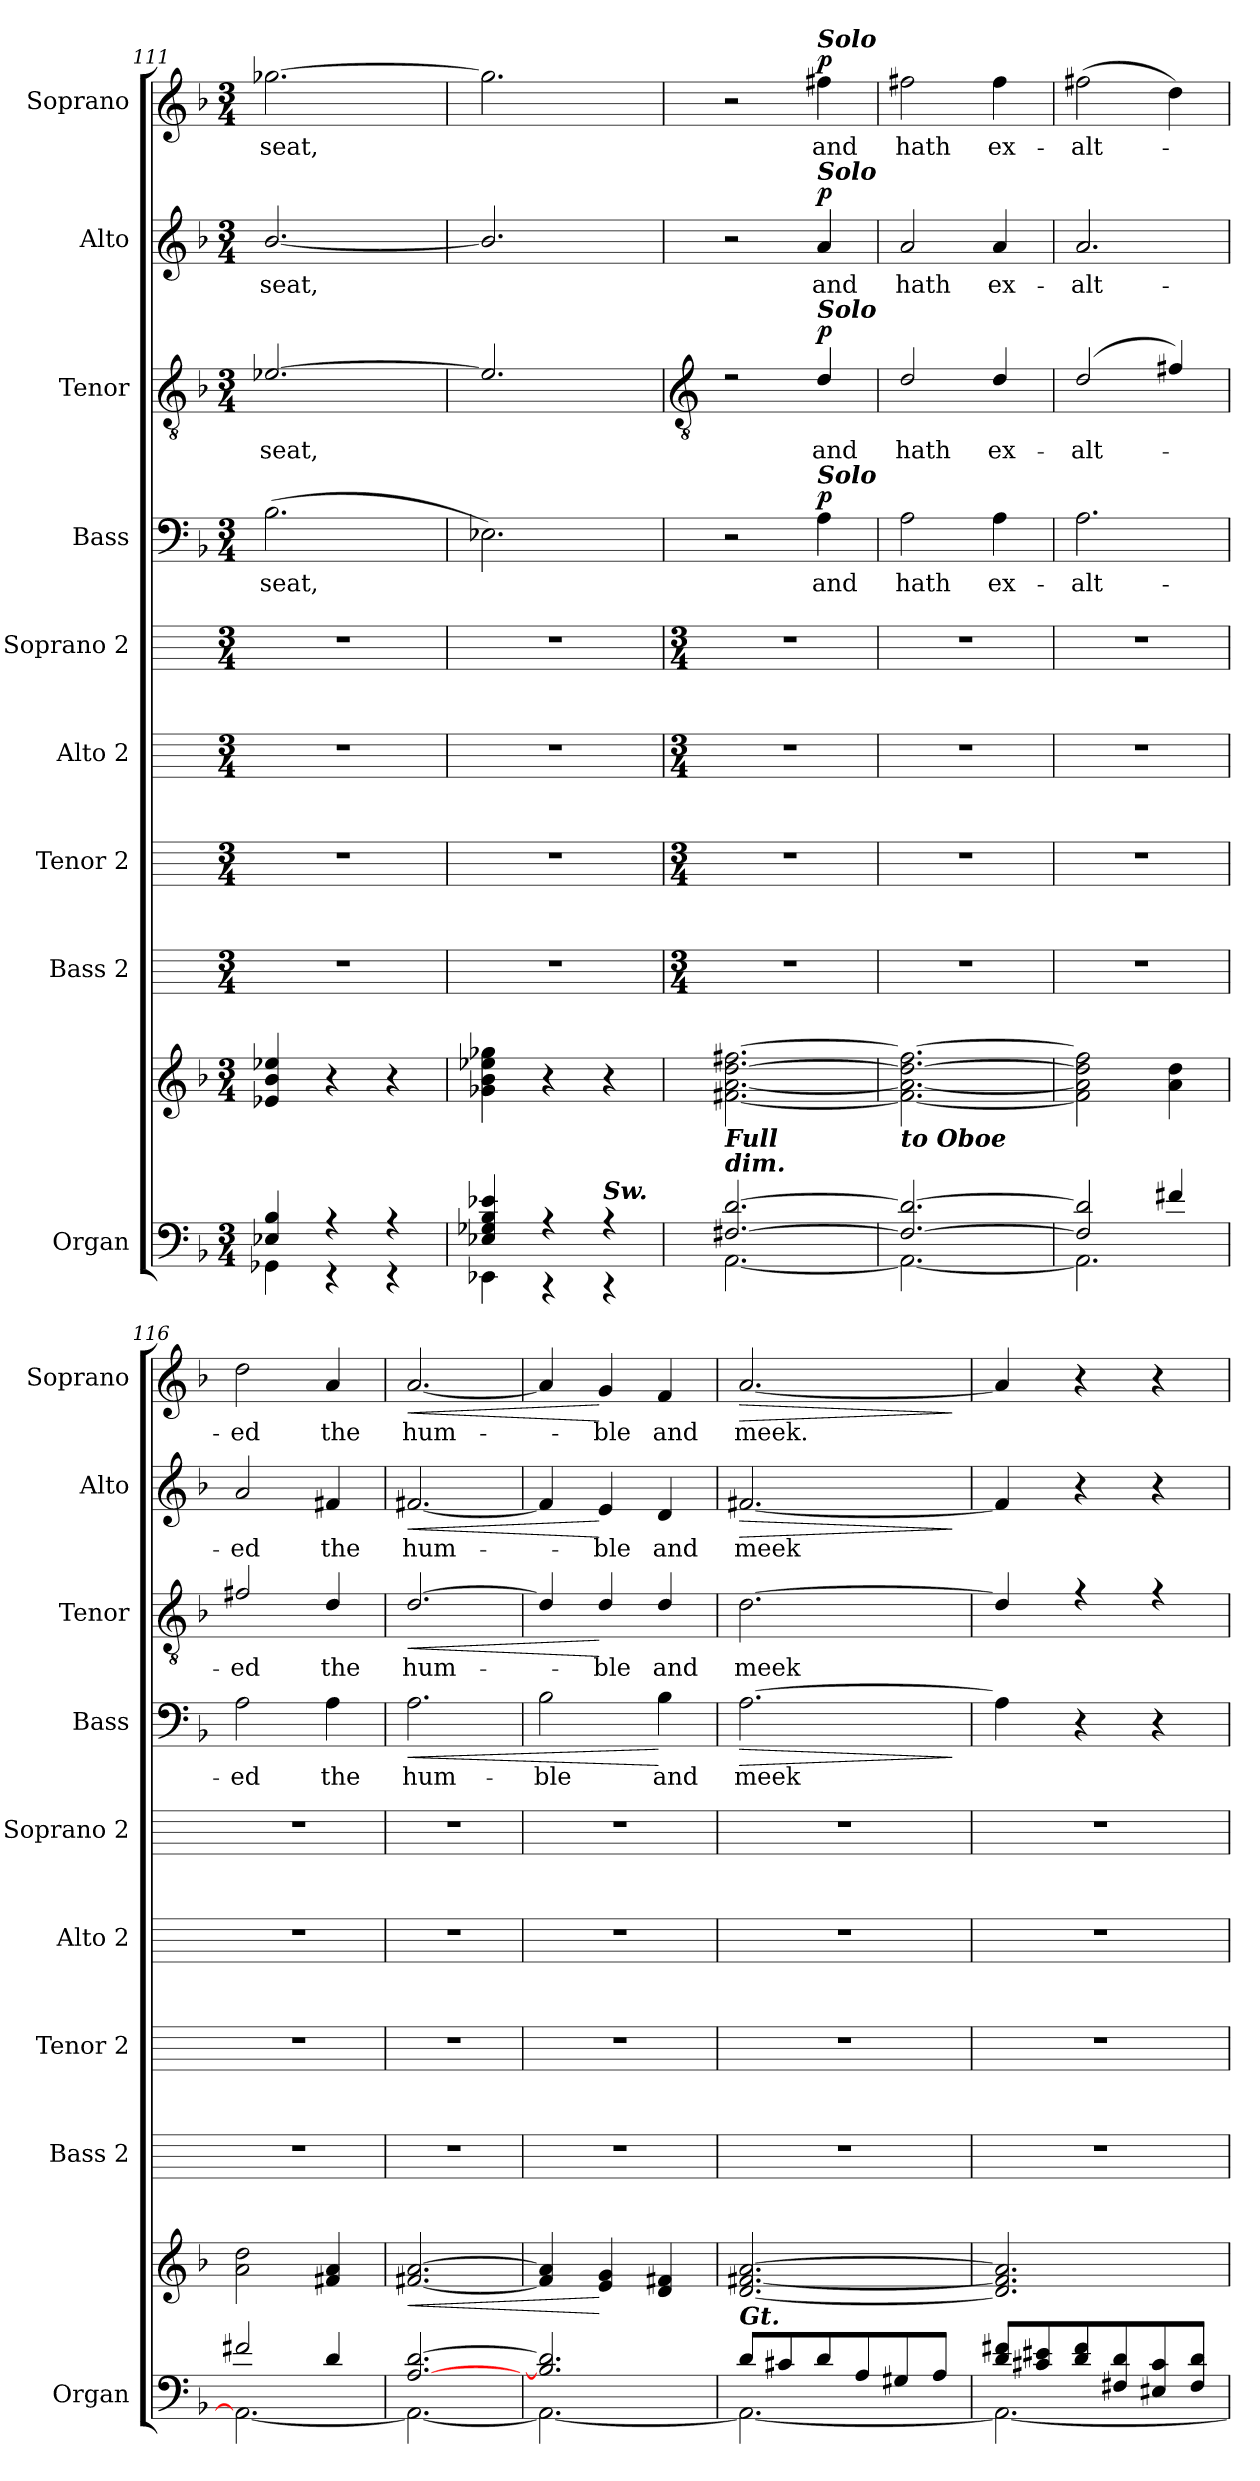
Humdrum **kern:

**kern	**kern	**dynam	**kern	**kern	**kern	**kern	**kern	**text	**dynam	**kern	**text	**dynam	**kern	**text	**dynam	**kern	**text	**dynam
*part9	*part9	*part9	*part8	*part7	*part6	*part5	*part4	*part4	*part4	*part3	*part3	*part3	*part2	*part2	*part2	*part1	*part1	*part1
*staff10	*staff9	*staff9/10	*staff8	*staff7	*staff6	*staff5	*staff4	*staff4	*staff4	*staff3	*staff3	*staff3	*staff2	*staff2	*staff2	*staff1	*staff1	*staff1
*I"Organ	*	*	*I"Bass 2	*I"Tenor 2	*I"Alto 2	*I"Soprano 2	*I"Bass	*	*	*I"Tenor	*	*	*I"Alto	*	*	*I"Soprano	*	*
*I'Organ	*	*	*I'Bass 2	*I'Tenor 2	*I'Alto 2	*I'Soprano 2	*I'Bass	*	*	*I'Tenor	*	*	*I'Alto	*	*	*I'Soprano	*	*
*clefF4	*clefG2	*	*	*	*	*	*clefF4	*	*	*clefGv2	*	*	*clefG2	*	*	*clefG2	*	*
*k[b-]	*k[b-]	*	*	*	*	*	*k[b-]	*	*	*k[b-]	*	*	*k[b-]	*	*	*k[b-]	*	*
*F:	*F:	*	*	*	*	*	*F:	*	*	*F:	*	*	*F:	*	*	*F:	*	*
*M3/4	*M3/4	*	*M3/4	*M3/4	*M3/4	*M3/4	*M3/4	*	*	*M3/4	*	*	*M3/4	*	*	*M3/4	*	*
=111	=111	=111	=111	=111	=111	=111	=111	=111	=111	=111	=111	=111	=111	=111	=111	=111	=111	=111
*^	*	*	*	*	*	*	*	*	*	*^	*	*	*	*	*	*	*	*
!	!	!	!	!	!	!	!	!	!LO:LY:b	!	!	!LO:N:vis=1	!LO:LY:b	!	!	!LO:LY:b	!	!	!LO:LY:b	!
4E-X/ 4B-/	4GG-X\	4e-X 4b- 4ee-X	.	2.r	2.r	2.r	2.r	(>2.B-	seat,	.	[2.e-X	2.ryy	seat,	.	[2.b-/	seat,	.	[2.gg-X	seat,	.
4r	4r	4r	.	.	.	.	.	.	.	.	.	.	.	.	.	.	.	.	.	.
4r	4r	4r	.	.	.	.	.	.	.	.	.	.	.	.	.	.	.	.	.	.
=112	=112	=112	=112	=112	=112	=112	=112	=112	=112	=112	=112	=112	=112	=112	=112	=112	=112	=112	=112	=112
!	!	!	!	!	!	!	!	!	!	!	!	!LO:N:vis=1	!	!	!	!	!	!	!	!
4E-X/ 4G-X/ 4B-/ 4e-X/	4EE-X\	4g-X 4b- 4ee-X 4gg-X	.	2.r	2.r	2.r	2.r	2.E-X)	.	.	2.e-]	2.ryy	.	.	2.b-/]	.	.	2.gg-]	.	.
4r	4r	4r	.	.	.	.	.	.	.	.	.	.	.	.	.	.	.	.	.	.
!LO:TX:a:Bi:t=Sw.	!	!	!	!	!	!	!	!	!	!	!	!	!	!	!	!	!	!	!	!
4r	4r	4r	.	.	.	.	.	.	.	.	.	.	.	.	.	.	.	.	.	.
!!LO:LB:g=z
=113	=113	=113	=113	=113	=113	=113	=113	=113	=113	=113	=113	=113	=113	=113	=113	=113	=113	=113	=113	=113
*	*	*	*	*	*	*	*	*	*	*	*clefGv2	*	*	*	*	*	*	*	*	*
*	*	*	*	*M3/4	*M3/4	*M3/4	*M3/4	*	*	*	*	*	*	*	*	*	*	*	*	*
!	!	!LO:TX:b:Bi:t=Full	!	!	!	!	!	!	!	!	!	!	!	!	!	!	!	!	!	!
!LO:TX:a:Bi:t=dim.	!	!	!	!	!	!	!	!	!	!	!	!	!	!	!	!	!	!	!	!
!	!	!	!	!	!	!	!	!	!	!	!	!LO:N:vis=1	!	!	!	!	!	!	!	!
[2.F#X/ [2.d/	[2.AA\	[2.f#X [2.a [2.dd [2.ff#X	.	2.r	2.r	2.r	2.r	2r	.	.	2r	2.ryy	.	.	2r	.	.	2r	.	.
!	!	!	!	!	!	!	!	!	!	!	!	!	!	!	!	!	!	!LO:TX:a:Bi:t=Solo	!	!
!	!	!	!	!	!	!	!	!	!	!	!	!	!	!	!LO:TX:a:Bi:t=Solo	!	!	!	!	!
!	!	!	!	!	!	!	!	!	!	!	!LO:TX:a:Bi:t=Solo	!	!	!	!	!	!	!	!	!
!	!	!	!	!	!	!	!	!LO:TX:a:Bi:t=Solo	!	!	!	!	!	!	!	!	!	!	!	!
!	!	!	!	!	!	!	!	!	!LO:LY:b	!LO:DY:b	!	!	!LO:LY:b	!LO:DY:b	!	!LO:LY:b	!LO:DY:b	!	!LO:LY:b	!LO:DY:b
.	.	.	.	.	.	.	.	4A	and	p	4d	.	and	p	4a	and	p	4ff#X	and	p
=114	=114	=114	=114	=114	=114	=114	=114	=114	=114	=114	=114	=114	=114	=114	=114	=114	=114	=114	=114	=114
!	!	!LO:TX:b:Bi:t=to Oboe	!	!	!	!	!	!	!	!	!	!	!	!	!	!	!	!	!	!
!	!	!	!	!	!	!	!	!	!LO:LY:b	!	!	!LO:N:vis=1	!LO:LY:b	!	!	!LO:LY:b	!	!	!LO:LY:b	!
2.F#/_ 2.d/_	2.AA\_	2.f#_ 2.a_ 2.dd_ 2.ff#_	.	2.r	2.r	2.r	2.r	2A	hath	.	2d	2.ryy	hath	.	2a	hath	.	2ff#X	hath	.
!	!	!	!	!	!	!	!	!	!LO:LY:b	!	!	!	!LO:LY:b	!	!	!LO:LY:b	!	!	!LO:LY:b	!
.	.	.	.	.	.	.	.	4A	ex-	.	4d	.	ex-	.	4a	ex-	.	4ff#	ex-	.
=115	=115	=115	=115	=115	=115	=115	=115	=115	=115	=115	=115	=115	=115	=115	=115	=115	=115	=115	=115	=115
!	!	!	!	!	!	!	!	!	!LO:LY:b	!	!	!LO:N:vis=1	!LO:LY:b	!	!	!LO:LY:b	!	!	!LO:LY:b	!
2F#/] 2d/]	2.AA\]	2f#] 2a] 2dd] 2ff#]	.	2.r	2.r	2.r	2.r	2.A	-alt-	.	(>2d	2.ryy	-alt-	.	2.a	-alt-	.	(>2ff#X	-alt-	.
4f#X/	.	4a 4dd	.	.	.	.	.	.	.	.	4f#X)	.	.	.	.	.	.	4dd)	.	.
=116	=116	=116	=116	=116	=116	=116	=116	=116	=116	=116	=116	=116	=116	=116	=116	=116	=116	=116	=116	=116
!	!	!	!	!	!	!	!	!	!LO:LY:b	!	!	!LO:N:vis=1	!LO:LY:b	!	!	!LO:LY:b	!	!	!LO:LY:b	!
2f#X/	2.AA\_	2a 2dd	.	2.r	2.r	2.r	2.r	2A	-ed	.	2f#X	2.ryy	ed	.	2a	-ed	.	2dd	ed	.
!	!	!	!	!	!	!	!	!	!LO:LY:b	!	!	!	!LO:LY:b	!	!	!LO:LY:b	!	!	!LO:LY:b	!
4d/	.	4f#X 4a	.	.	.	.	.	4A	the	.	4d	.	the	.	4f#X	the	.	4a	the	.
=117	=117	=117	=117	=117	=117	=117	=117	=117	=117	=117	=117	=117	=117	=117	=117	=117	=117	=117	=117	=117
!	!	!	!LO:HP:b	!	!	!	!	!	!LO:LY:b	!LO:HP:b	!	!LO:N:vis=1	!LO:LY:b	!LO:HP:b	!	!LO:LY:b	!LO:HP:b	!	!LO:LY:b	!LO:HP:b
[2.A/ [2.d/	2.AA\_	[2.f#X [2.a	<	2.r	2.r	2.r	2.r	2.A	hum-	<	[2.d	2.ryy	hum-	<	[2.f#X	hum-	<	[2.a	hum-	<
=118	=118	=118	=118	=118	=118	=118	=118	=118	=118	=118	=118	=118	=118	=118	=118	=118	=118	=118	=118	=118
!	!	!	!	!	!	!	!	!	!LO:LY:b	!	!	!LO:N:vis=1	!	!	!	!	!	!	!	!
2.B-/] 2.d/]	2.AA\_	4f#] 4a]	.	2.r	2.r	2.r	2.r	2B-	-ble	.	4d]	2.ryy	.	.	4f#]	.	.	4a]	.	.
!	!	!	!	!	!	!	!	!	!	!	!	!	!LO:LY:b	!	!	!LO:LY:b	!	!	!LO:LY:b	!
.	.	4e 4g	[	.	.	.	.	.	.	.	4d	.	ble	[	4e	ble	[	4g	ble	[
!	!	!	!	!	!	!	!	!	!LO:LY:b	!	!	!	!LO:LY:b	!	!	!LO:LY:b	!	!	!LO:LY:b	!
.	.	4d 4f#	.	.	.	.	.	4B-	and	[	4d	.	and	.	4d	and	.	4f	and	.
=119	=119	=119	=119	=119	=119	=119	=119	=119	=119	=119	=119	=119	=119	=119	=119	=119	=119	=119	=119	=119
!LO:TX:a:Bi:t=Gt.	!	!	!	!	!	!	!	!	!	!	!	!	!	!	!	!	!	!	!	!
!	!	!	!	!	!	!	!	!	!LO:LY:b	!LO:HP:b	!	!LO:N:vis=1	!LO:LY:b	!LO:HP:b	!	!LO:LY:b	!LO:HP:b	!	!LO:LY:b	!LO:HP:b
8d/L	2.AA\_	[2.d [2.f#X [2.a	.	2.r	2.r	2.r	2.r	[2.A	meek	>	[2.d	2.ryy	meek	>	[2.f#X	meek	>	[2.a	meek.	>
8c#X/	.	.	.	.	.	.	.	.	.	.	.	.	.	.	.	.	.	.	.	.
8d/	.	.	.	.	.	.	.	.	.	.	.	.	.	.	.	.	.	.	.	.
8A/	.	.	.	.	.	.	.	.	.	.	.	.	.	.	.	.	.	.	.	.
8G#X/	.	.	.	.	.	.	.	.	.	.	.	.	.	.	.	.	.	.	.	.
8A/J	.	.	.	.	.	.	.	.	.	.	.	.	.	.	.	.	.	.	.	.
*v	*v	*	*	*	*	*	*	*	*	*	*v	*v	*	*	*	*	*	*	*	*
.	.	.	.	.	.	.	.	.	]	.	.	]	.	.	]	.	.	]
=120	=120	=120	=120	=120	=120	=120	=120	=120	=120	=120	=120	=120	=120	=120	=120	=120	=120	=120
*^	*	*	*	*	*	*	*	*	*	*^	*	*	*	*	*	*	*	*
!	!	!	!	!	!	!	!	!	!	!	!	!LO:N:vis=1	!	!	!	!	!	!	!	!
8d 8f#XL	2.AA\_	2.d] 2.f#] 2.a]	.	2.r	2.r	2.r	2.r	4A]	.	.	4d]	2.ryy	.	.	4f#]	.	.	4a]	.	.
8c#X 8e#X	.	.	.	.	.	.	.	.	.	.	.	.	.	.	.	.	.	.	.	.
8d 8f#	.	.	.	.	.	.	.	4r	.	.	4r	.	.	.	4r	.	.	4r	.	.
8F#X 8d	.	.	.	.	.	.	.	.	.	.	.	.	.	.	.	.	.	.	.	.
8E#X 8c#	.	.	.	.	.	.	.	4r	.	.	4r	.	.	.	4r	.	.	4r	.	.
8F# 8dJ	.	.	.	.	.	.	.	.	.	.	.	.	.	.	.	.	.	.	.	.
*v	*v	*	*	*	*	*	*	*	*	*	*v	*v	*	*	*	*	*	*	*	*
=	=	=	=	=	=	=	=	=	=	=	=	=	=	=	=	=	=	=
*-	*-	*-	*-	*-	*-	*-	*-	*-	*-	*-	*-	*-	*-	*-	*-	*-	*-	*-
